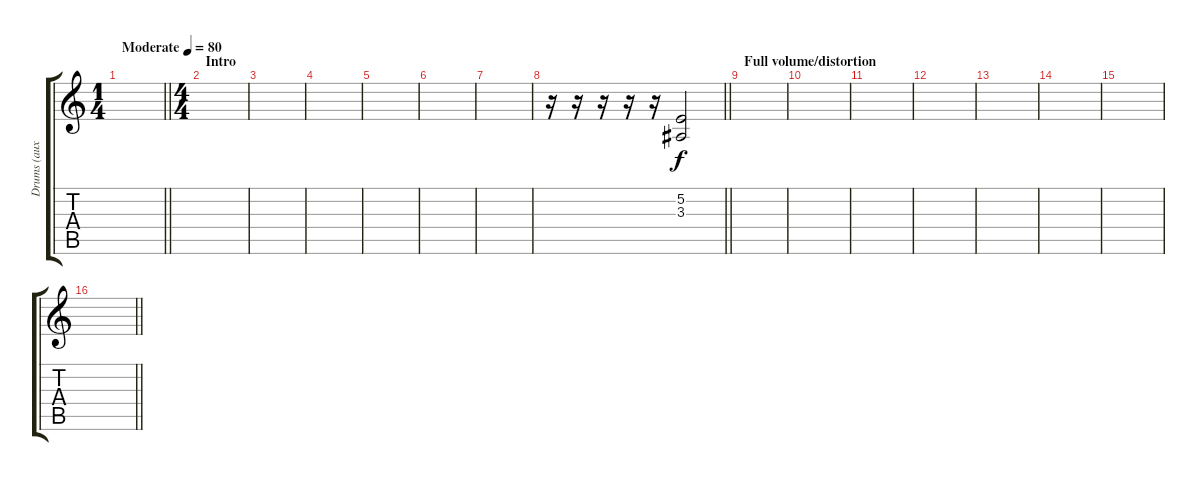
\track ("Drums (aux)" "Drums (aux") {instrument reversecymbal}
\staff {score tabs}
\tuning (E4 B3 G3 D3 A2 E2) {hide}
\ts (1 4)
\tempo (80 "Moderate")
\clef g2
\barLineRight lightlight
\ks c
|
\ts (4 4)
\section ("" "Intro")
|
|
|
|
|
|
\barLineRight lightlight
r.16 r.16 r.16 r.16 r.16 (5.2 3.3).2{volume 9} |
\section ("" "Full volume/distortion")
|
|
|
|
|
|
|
\barLineRight lightlight
